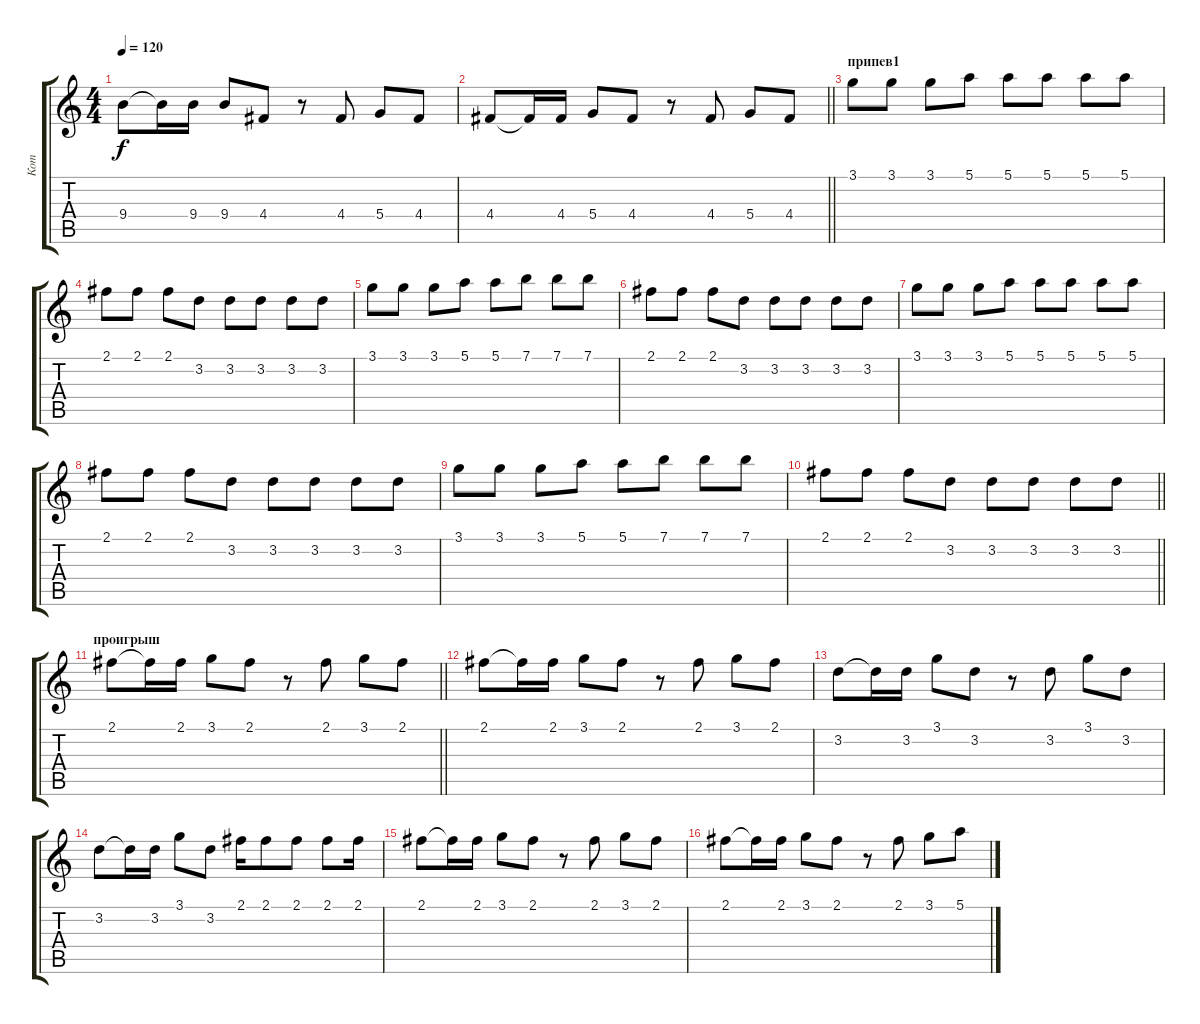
\track ("Кот" "Кот") {instrument overdrivenguitar}
\staff {score tabs}
\tuning (E4 B3 G3 D3 A2 E2) {hide}
\ts (4 4)
\tempo 120
\clef g2
\ks c
9.4.8{dy f} 9.4{t}.16 9.4.16 9.4.8 4.4.8 r.8 4.4.8 5.4.8 4.4.8 |
\barLineRight lightlight
4.4.8 4.4{t}.16 4.4.16 5.4.8 4.4.8 r.8 4.4.8 5.4.8 4.4.8 |
\section ("" "припев1")
3.1.8 3.1.8 3.1.8 5.1.8 5.1.8 5.1.8 5.1.8 5.1.8 |
2.1.8 2.1.8 2.1.8 3.2.8 3.2.8 3.2.8 3.2.8 3.2.8 |
3.1.8 3.1.8 3.1.8 5.1.8 5.1.8 7.1.8 7.1.8 7.1.8 |
2.1.8 2.1.8 2.1.8 3.2.8 3.2.8 3.2.8 3.2.8 3.2.8 |
3.1.8 3.1.8 3.1.8 5.1.8 5.1.8 5.1.8 5.1.8 5.1.8 |
2.1.8 2.1.8 2.1.8 3.2.8 3.2.8 3.2.8 3.2.8 3.2.8 |
3.1.8 3.1.8 3.1.8 5.1.8 5.1.8 7.1.8 7.1.8 7.1.8 |
\barLineRight lightlight
2.1.8 2.1.8 2.1.8 3.2.8 3.2.8 3.2.8 3.2.8 3.2.8 |
\section ("" "проигрыш")
\barLineRight lightlight
2.1.8 2.1{t}.16 2.1.16 3.1.8 2.1.8 r.8 2.1.8 3.1.8 2.1.8 |
\section ("" "")
2.1.8 2.1{t}.16 2.1.16 3.1.8 2.1.8 r.8 2.1.8 3.1.8 2.1.8 |
3.2.8 3.2{t}.16 3.2.16 3.1.8 3.2.8 r.8 3.2.8 3.1.8 3.2.8 |
3.2.8 3.2{t}.16 3.2.16 3.1.8 3.2.8 2.1.16 2.1.8 2.1.8 2.1.8 2.1.16 |
2.1.8 2.1{t}.16 2.1.16 3.1.8 2.1.8 r.8 2.1.8 3.1.8 2.1.8 |
2.1.8 2.1{t}.16 2.1.16 3.1.8 2.1.8 r.8 2.1.8 3.1.8 5.1.8
